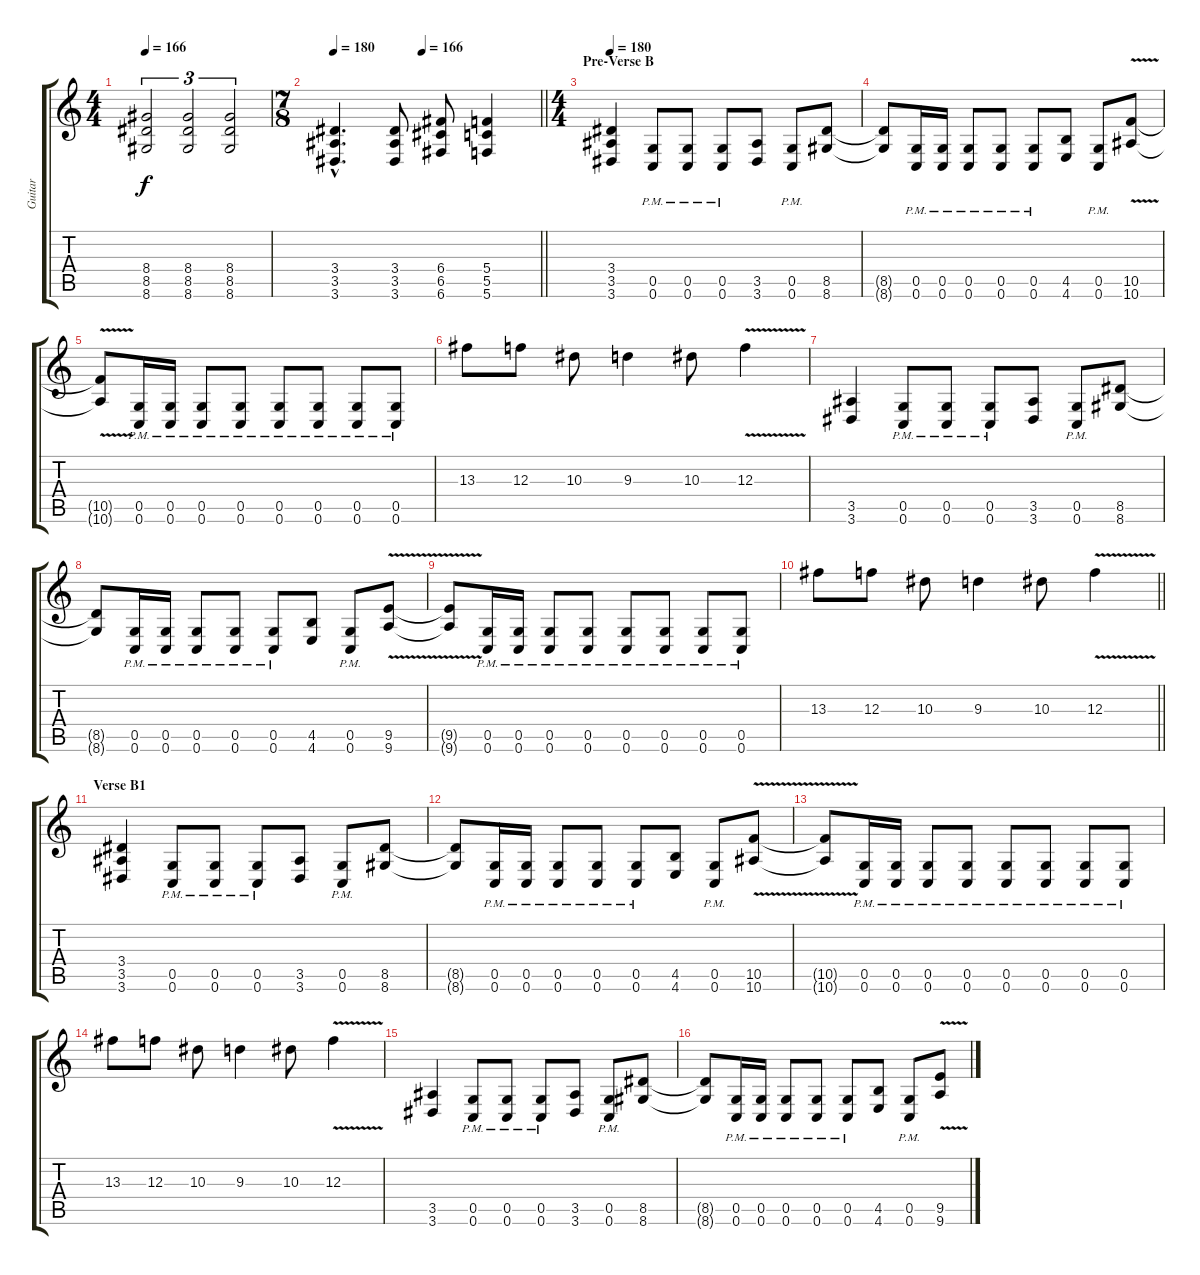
\track ("Guitar" "Guitar") {instrument distortionguitar}
\staff {score tabs}
\tuning (D4 A3 F3 C3 G2 C2) {hide}
\ts (4 4)
\tempo 166
\clef g2
\ks c
(8.4 8.5 8.6).2{tu (3 2) dy f} (8.4 8.5 8.6).2{tu (3 2)} (8.4 8.5 8.6).2{tu (3 2)} |
\ts (7 8)
\tempo 180
\tempo (166 0.42857142857142855)
\barLineRight lightlight
(3.4{hac} 3.5{hac} 3.6{hac}).4{d} (3.4 3.5 3.6).8 (6.4 6.5 6.6).8 (5.4 5.5 5.6).4 |
\ts (4 4)
\section ("" "Pre-Verse B")
\tempo 180
(3.4 3.5 3.6).4 (0.5{pm} 0.6{pm}).8 (0.5{pm} 0.6{pm}).8 (0.5{pm} 0.6{pm}).8 (3.5 3.6).8 (0.5{pm} 0.6{pm}).8 (8.5 8.6).8 |
(8.5{t} 8.6{t}).8 (0.5{pm} 0.6{pm}).16 (0.5{pm} 0.6{pm}).16 (0.5{pm} 0.6{pm}).8 (0.5{pm} 0.6{pm}).8 (0.5{pm} 0.6{pm}).8 (4.5 4.6).8 (0.5{pm} 0.6{pm}).8 (10.5 10.6{v}).8 |
(10.5{t} 10.6{t}).8 (0.5{pm} 0.6{pm}).16 (0.5{pm} 0.6{pm}).16 (0.5{pm} 0.6{pm}).8 (0.5{pm} 0.6{pm}).8 (0.5{pm} 0.6{pm}).8 (0.5{pm} 0.6{pm}).8 (0.5{pm} 0.6{pm}).8 (0.5{pm} 0.6{pm}).8 |
13.3.8 12.3.8 10.3.8 9.3.4 10.3.8 12.3{v}.4 |
(3.5 3.6).4 (0.5{pm} 0.6{pm}).8 (0.5{pm} 0.6{pm}).8 (0.5{pm} 0.6{pm}).8 (3.5 3.6).8 (0.5{pm} 0.6{pm}).8 (8.5 8.6).8 |
(8.5{t} 8.6{t}).8 (0.5{pm} 0.6{pm}).16 (0.5{pm} 0.6{pm}).16 (0.5{pm} 0.6{pm}).8 (0.5{pm} 0.6{pm}).8 (0.5{pm} 0.6{pm}).8 (4.5 4.6).8 (0.5{pm} 0.6{pm}).8 (9.5 9.6{v}).8 |
(9.5{t} 9.6{t}).8 (0.5{pm} 0.6{pm}).16 (0.5{pm} 0.6{pm}).16 (0.5{pm} 0.6{pm}).8 (0.5{pm} 0.6{pm}).8 (0.5{pm} 0.6{pm}).8 (0.5{pm} 0.6{pm}).8 (0.5{pm} 0.6{pm}).8 (0.5{pm} 0.6{pm}).8 |
\barLineRight lightlight
13.3.8 12.3.8 10.3.8 9.3.4 10.3.8 12.3{v}.4 |
\section ("" "Verse B1")
(3.4 3.5 3.6).4 (0.5{pm} 0.6{pm}).8 (0.5{pm} 0.6{pm}).8 (0.5{pm} 0.6{pm}).8 (3.5 3.6).8 (0.5{pm} 0.6{pm}).8 (8.5 8.6).8 |
(8.5{t} 8.6{t}).8 (0.5{pm} 0.6{pm}).16 (0.5{pm} 0.6{pm}).16 (0.5{pm} 0.6{pm}).8 (0.5{pm} 0.6{pm}).8 (0.5{pm} 0.6{pm}).8 (4.5 4.6).8 (0.5{pm} 0.6{pm}).8 (10.5 10.6{v}).8 |
(10.5{t} 10.6{t}).8 (0.5{pm} 0.6{pm}).16 (0.5{pm} 0.6{pm}).16 (0.5{pm} 0.6{pm}).8 (0.5{pm} 0.6{pm}).8 (0.5{pm} 0.6{pm}).8 (0.5{pm} 0.6{pm}).8 (0.5{pm} 0.6{pm}).8 (0.5{pm} 0.6{pm}).8 |
13.3.8 12.3.8 10.3.8 9.3.4 10.3.8 12.3{v}.4 |
(3.5 3.6).4 (0.5{pm} 0.6{pm}).8 (0.5{pm} 0.6{pm}).8 (0.5{pm} 0.6{pm}).8 (3.5 3.6).8 (0.5{pm} 0.6{pm}).8 (8.5 8.6).8 |
(8.5{t} 8.6{t}).8 (0.5{pm} 0.6{pm}).16 (0.5{pm} 0.6{pm}).16 (0.5{pm} 0.6{pm}).8 (0.5{pm} 0.6{pm}).8 (0.5{pm} 0.6{pm}).8 (4.5 4.6).8 (0.5{pm} 0.6{pm}).8 (9.5 9.6{v}).8
